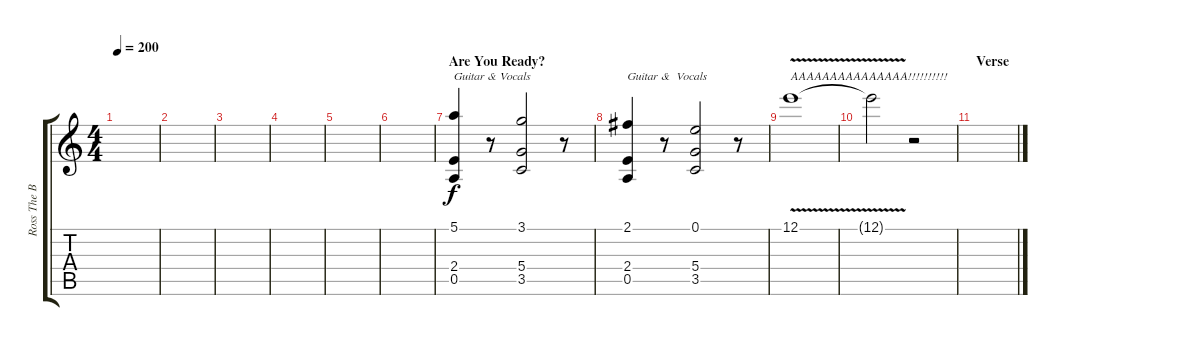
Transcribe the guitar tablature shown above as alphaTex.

\track ("Ross The Boss" "Ross The B") {instrument distortionguitar}
\staff {score tabs}
\tuning (E4 B3 G3 D3 A2 E2) {hide}
\ts (4 4)
\tempo 200
\clef g2
\ks c
|
|
|
|
|
|
\section ("" "Are You Ready?")
(5.1 2.4 0.5).4{txt "Guitar & Vocals"} r.8 (3.1 5.4 3.5).2 r.8 |
(2.1 2.4 0.5).4{txt "Guitar &  Vocals"} r.8 (0.1 5.4 3.5).2 r.8 |
12.1{v}.1{txt "AAAAAAAAAAAAAAA!!!!!!!!!!"} |
12.1{t}.2 r.2 |
\section ("" "Verse")
